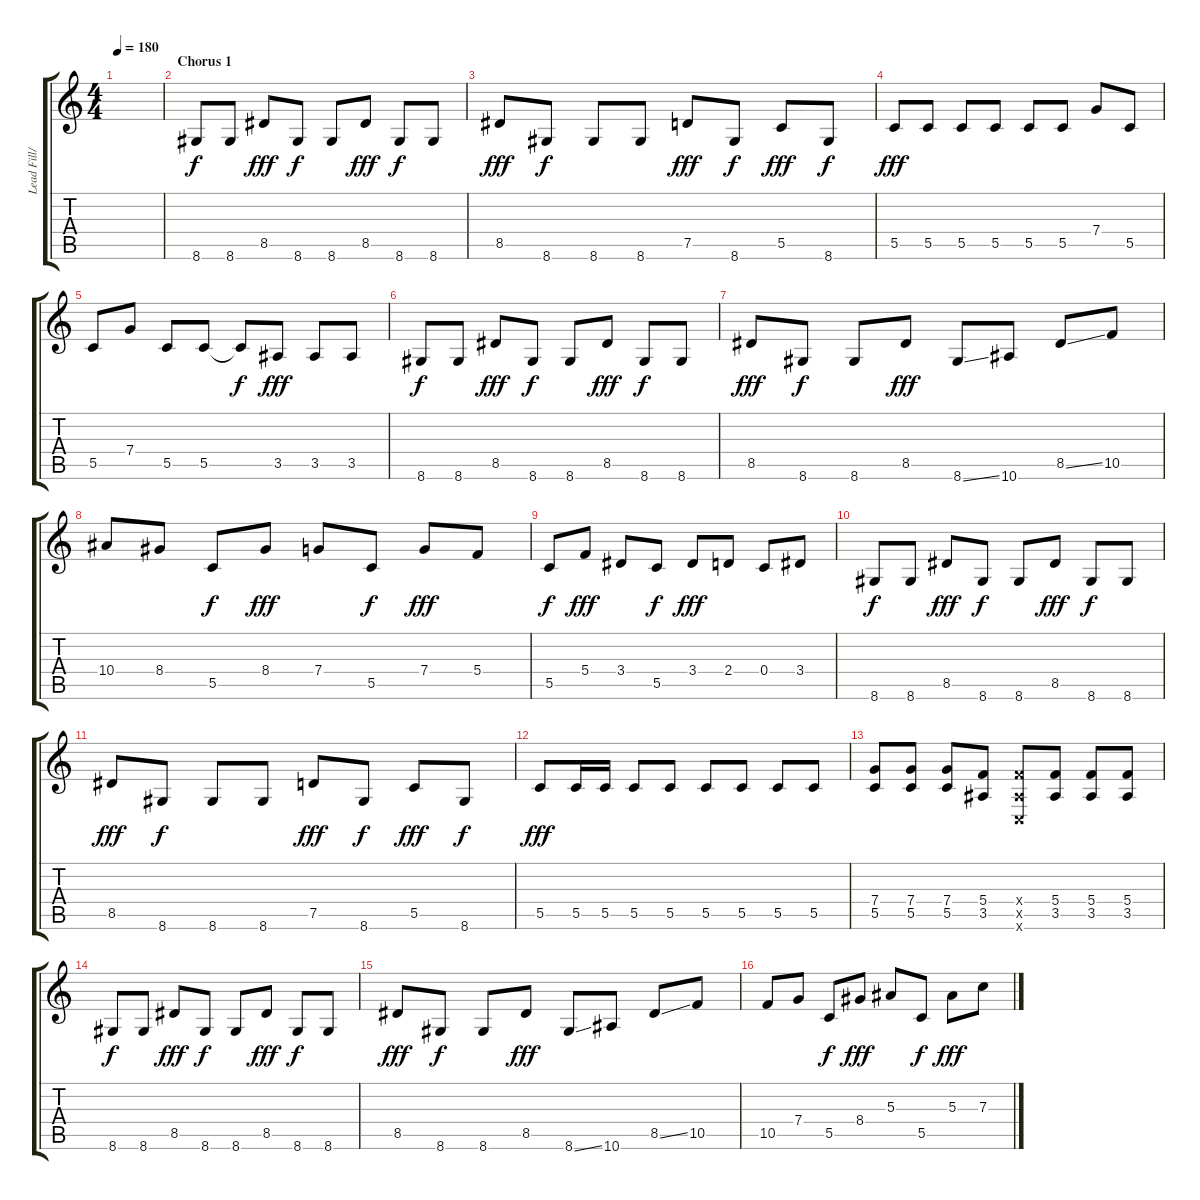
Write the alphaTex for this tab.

\track ("Lead Fill/Delay" "Lead Fill/") {instrument overdrivenguitar}
\staff {score tabs}
\tuning (D4 A3 F3 C3 G2 C2) {hide}
\ts (4 4)
\tempo 180
\clef g2
\ks c
|
\section ("" "Chorus 1")
8.6.8{dy f volume 14 instrument distortionguitar} 8.6.8 8.5.8{dy fff} 8.6.8{dy f} 8.6.8 8.5.8{dy fff} 8.6.8{dy f} 8.6.8 |
8.5.8{dy fff} 8.6.8{dy f} 8.6.8 8.6.8 7.5.8{dy fff} 8.6.8{dy f} 5.5.8{dy fff} 8.6.8{dy f} |
5.5.8{dy fff} 5.5.8 5.5.8 5.5.8 5.5.8 5.5.8 7.4.8 5.5.8 |
5.5.8 7.4.8 5.5.8 5.5.8 5.5{t}.8{dy f} 3.5.8{dy fff} 3.5.8 3.5.8 |
8.6.8{dy f} 8.6.8 8.5.8{dy fff} 8.6.8{dy f} 8.6.8 8.5.8{dy fff} 8.6.8{dy f} 8.6.8 |
8.5.8{dy fff} 8.6.8{dy f} 8.6.8 8.5.8{dy fff} 8.6{ss}.8 10.6.8 8.5{ss}.8 10.5.8 |
10.4.8 8.4.8 5.5.8{dy f} 8.4.8{dy fff} 7.4.8 5.5.8{dy f} 7.4.8{dy fff} 5.4.8 |
5.5.8{dy f} 5.4.8{dy fff} 3.4.8 5.5.8{dy f} 3.4.8{dy fff} 2.4.8 0.4.8 3.4.8 |
8.6.8{dy f} 8.6.8 8.5.8{dy fff} 8.6.8{dy f} 8.6.8 8.5.8{dy fff} 8.6.8{dy f} 8.6.8 |
8.5.8{dy fff} 8.6.8{dy f} 8.6.8 8.6.8 7.5.8{dy fff} 8.6.8{dy f} 5.5.8{dy fff} 8.6.8{dy f} |
5.5.8{dy fff} 5.5.16 5.5.16 5.5.8 5.5.8 5.5.8 5.5.8 5.5.8 5.5.8 |
(7.4 5.5).8 (7.4 5.5).8 (7.4 5.5).8 (5.4 3.5).8 (5.4{x} 3.5{x} 0.6{x}).8 (5.4 3.5).8 (5.4 3.5).8 (5.4 3.5).8 |
8.6.8{dy f} 8.6.8 8.5.8{dy fff} 8.6.8{dy f} 8.6.8 8.5.8{dy fff} 8.6.8{dy f} 8.6.8 |
8.5.8{dy fff} 8.6.8{dy f} 8.6.8 8.5.8{dy fff} 8.6{ss}.8 10.6.8 8.5{ss}.8 10.5.8 |
10.5.8 7.4.8 5.5.8{dy f} 8.4.8{dy fff} 5.3.8 5.5.8{dy f} 5.3.8{dy fff} 7.3.8
